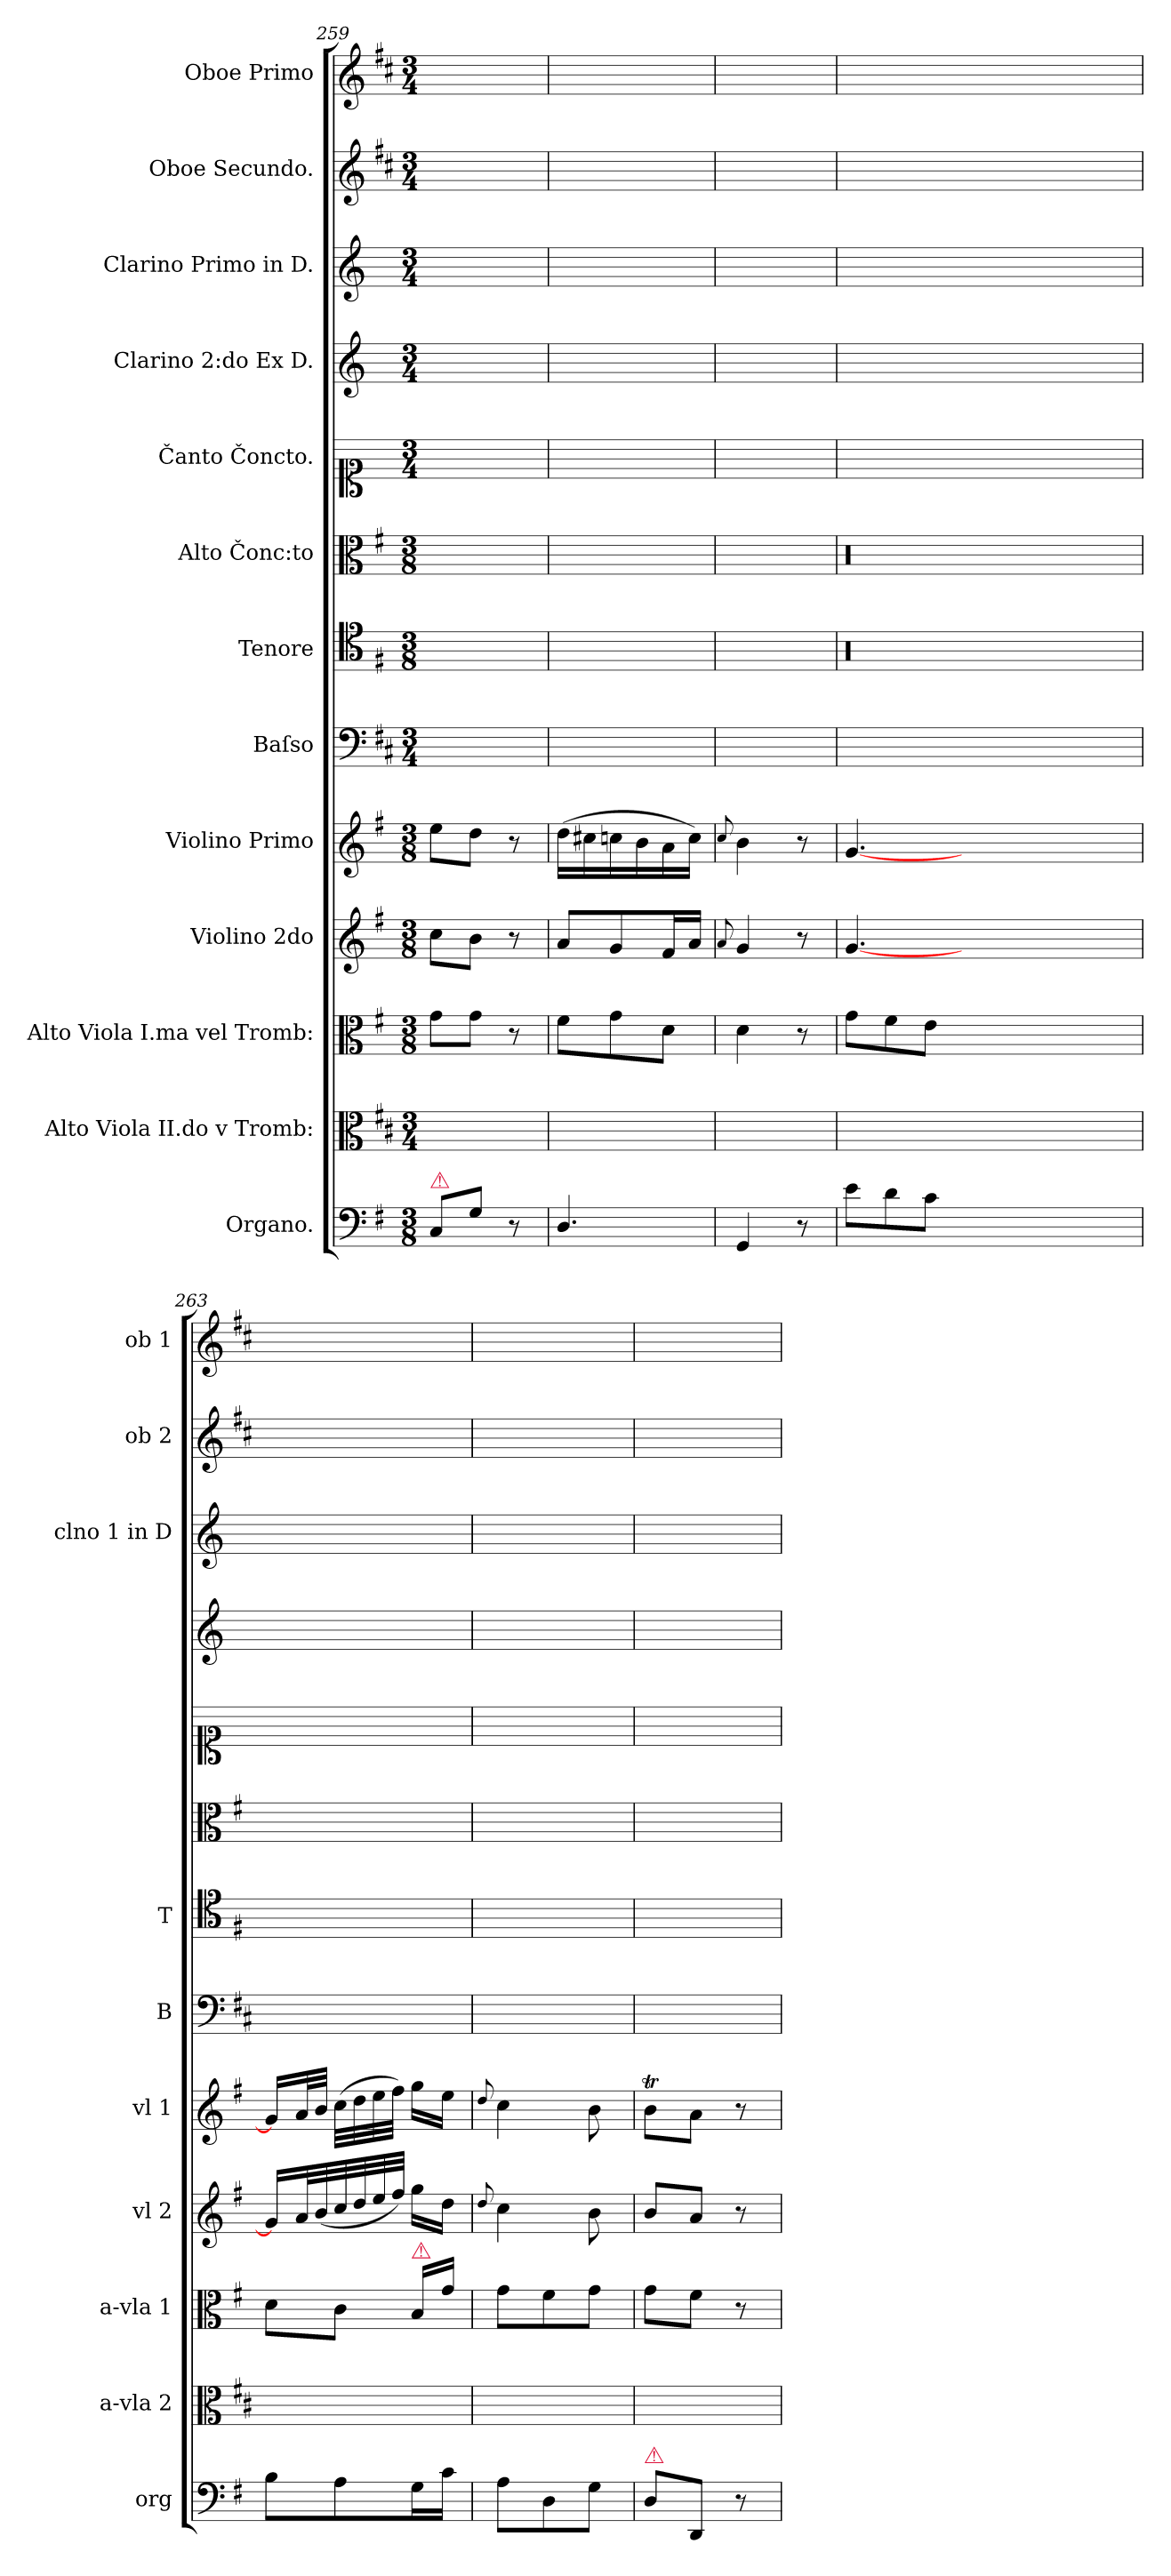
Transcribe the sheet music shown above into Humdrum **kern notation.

**kern	**dynam	**kern	**kern	**dynam	**kern	**dynam	**kern	**dynam	**kern	**kern	**kern	**kern	**kern	**kern	**kern	**kern
*part13	*part13	*part12	*part11	*part11	*part10	*part10	*part9	*part9	*part8	*part7	*part6	*part5	*part4	*part3	*part2	*part1
*staff13	*staff13	*staff12	*staff11	*staff11	*staff10	*staff10	*staff9	*staff9	*staff8	*staff7	*staff6	*staff5	*staff4	*staff3	*staff2	*staff1
*I"Organo.	*	*I"Alto Viola II.do v Tromb:	*I"Alto Viola I.ma vel Tromb:	*	*I"Violino 2do	*	*I"Violino Primo	*	*I"Baſso	*I"Tenore	*I"Alto Čonc:to	*I"Čanto Čoncto.	*I"Clarino 2:do Ex D.	*I"Clarino Primo in D.	*I"Oboe Secundo.	*I"Oboe Primo
*I'org	*	*I'a-vla 2	*I'a-vla 1	*	*I'vl 2	*	*I'vl 1	*	*I'B	*I'T	*	*	*	*I'clno 1 in D	*I'ob 2	*I'ob 1
*clefF4	*	*clefC3	*clefC3	*	*clefG2	*	*clefG2	*	*clefF4	*clefC4	*clefC3	*clefC1	*clefG2	*clefG2	*clefG2	*clefG2
*	*	*	*	*	*	*	*	*	*	*	*	*	*ITrd-1c-2	*ITrd-1c-2	*	*
*k[f#]	*	*k[f#c#]	*k[f#]	*	*k[f#]	*	*k[f#]	*	*k[f#c#]	*k[f#]	*k[f#]	*k[]	*k[f#c#]	*k[f#c#]	*k[f#c#]	*k[f#c#]
*M3/8	*	*M3/4	*M3/8	*	*M3/8	*	*M3/8	*	*M3/4	*M3/8	*M3/8	*M3/4	*M3/4	*M3/4	*M3/4	*M3/4
=259	=259	=259	=259	=259	=259	=259	=259	=259	=259	=259	=259	=259	=259	=259	=259	=259
!LO:TX:a:color=crimson:t=⚠	!	!	!	!	!	!	!	!	!	!	!	!	!	!	!	!
8C/L	.	4.ryy	8g\L	.	8cc\L	.	8ee\L	.	4.ryy	4.ryy	4.ryy	4.ryy	4.ryy	4.ryy	4.ryy	4.ryy
8G\J	.	.	8g\J	.	8b\J	.	8dd\J	.	.	.	.	.	.	.	.	.
8r	.	.	8r	.	8r	.	8r	.	.	.	.	.	.	.	.	.
=260	=260	=260	=260	=260	=260	=260	=260	=260	=260	=260	=260	=260	=260	=260	=260	=260
!	!	!	!	!LO:DY:b	!	!	!	!	!	!	!	!	!	!	!	!
4.D/	p&colon;	4.ryy	8f#\L	p&colon;	8a/L	pia	(16dd\LL	.	4.ryy	4.ryy	4.ryy	4.ryy	4.ryy	4.ryy	4.ryy	4.ryy
!	!	!	!	!	!	!	!	!LO:DY:b	!	!	!	!	!	!	!	!
.	.	.	.	.	.	.	16cc#X\	pio	.	.	.	.	.	.	.	.
.	.	.	8g\	.	8g/	.	16ccn\	.	.	.	.	.	.	.	.	.
.	.	.	.	.	.	.	16b\	.	.	.	.	.	.	.	.	.
.	.	.	8d\J	.	16f#/L	.	16a\	.	.	.	.	.	.	.	.	.
.	.	.	.	.	16a/JJ	.	16cc\JJ)	.	.	.	.	.	.	.	.	.
=261	=261	=261	=261	=261	=261	=261	=261	=261	=261	=261	=261	=261	=261	=261	=261	=261
.	.	.	.	.	8qqa/	.	8qqcc/	.	.	.	.	.	.	.	.	.
4GG/	.	4.ryy	4d\	.	4g/	.	4b\	.	4.ryy	4.ryy	4.ryy	4.ryy	4.ryy	4.ryy	4.ryy	4.ryy
8r	.	.	8r	.	8r	.	8r	.	.	.	.	.	.	.	.	.
=262	=262	=262	=262	=262	=262	=262	=262	=262	=262	=262	=262	=262	=262	=262	=262	=262
!	!	!	!	!LO:DY:b	!	!	!	!LO:DY:b	!	!LO:N:vis=00	!LO:N:vis=00	!	!	!	!	!
8e\L	f&colon;	4.ryy	8g\L	for&colon;	[4.g/	for	[4.g/	for&colon;	4.ryy	1.r	1.r	4.ryy	4.ryy	4.ryy	4.ryy	4.ryy
8d\	.	.	8f#\	.	.	.	.	.	.	.	.	.	.	.	.	.
8c\J	.	.	8e\J	.	.	.	.	.	.	.	.	.	.	.	.	.
1ryy	.	1ryy	1ryy	.	1ryy	.	1ryy	.	1ryy	.	.	1ryy	1ryy	1ryy	1ryy	1ryy
8ryy	.	8ryy	8ryy	.	8ryy	.	8ryy	.	8ryy	.	.	8ryy	8ryy	8ryy	8ryy	8ryy
=263	=263	=263	=263	=263	=263	=263	=263	=263	=263	=263	=263	=263	=263	=263	=263	=263
8B\L	.	4.ryy	8d\L	.	16g/LL]	.	16g/LL]	.	4.ryy	4.ryy	4.ryy	4.ryy	4.ryy	4.ryy	4.ryy	4.ryy
.	.	.	.	.	32a/L	.	32a/L	.	.	.	.	.	.	.	.	.
.	.	.	.	.	(32b/	.	32b/JJJ	.	.	.	.	.	.	.	.	.
8A\	.	.	8c\J	.	32cc/	.	(32cc\LLL	.	.	.	.	.	.	.	.	.
.	.	.	.	.	32dd/	.	32dd\	.	.	.	.	.	.	.	.	.
.	.	.	.	.	32ee/	.	32ee\	.	.	.	.	.	.	.	.	.
.	.	.	.	.	32ff#/JJJ)	.	32ff#\JJJ)	.	.	.	.	.	.	.	.	.
!	!	!	!LO:TX:a:color=crimson:t=⚠	!	!	!	!	!	!	!	!	!	!	!	!	!
16G\L	.	.	16B/LL	.	16gg\LL	.	16gg\LL	.	.	.	.	.	.	.	.	.
16c\JJ	.	.	16g\JJ	.	16dd\JJ	.	16ee\JJ	.	.	.	.	.	.	.	.	.
=264	=264	=264	=264	=264	=264	=264	=264	=264	=264	=264	=264	=264	=264	=264	=264	=264
.	.	.	.	.	8qqdd/	.	8qqdd/	.	.	.	.	.	.	.	.	.
8A\L	.	4.ryy	8g\L	.	4cc\	.	4cc\	.	4.ryy	4.ryy	4.ryy	4.ryy	4.ryy	4.ryy	4.ryy	4.ryy
8D\	.	.	8f#\	.	.	.	.	.	.	.	.	.	.	.	.	.
8G\J	.	.	8g\J	.	8b\	.	8b\	.	.	.	.	.	.	.	.	.
=265	=265	=265	=265	=265	=265	=265	=265	=265	=265	=265	=265	=265	=265	=265	=265	=265
!LO:TX:a:color=crimson:t=⚠	!	!	!	!	!	!	!	!	!	!	!	!	!	!	!	!
8D\L	.	4.ryy	8g\L	.	8b/L	.	8bt\L	.	4.ryy	4.ryy	4.ryy	4.ryy	4.ryy	4.ryy	4.ryy	4.ryy
8DD/J	.	.	8f#\J	.	8a/J	.	8a\J	.	.	.	.	.	.	.	.	.
8r	.	.	8r	.	8r	.	8r	.	.	.	.	.	.	.	.	.
=	=	=	=	=	=	=	=	=	=	=	=	=	=	=	=	=
*-	*-	*-	*-	*-	*-	*-	*-	*-	*-	*-	*-	*-	*-	*-	*-	*-
